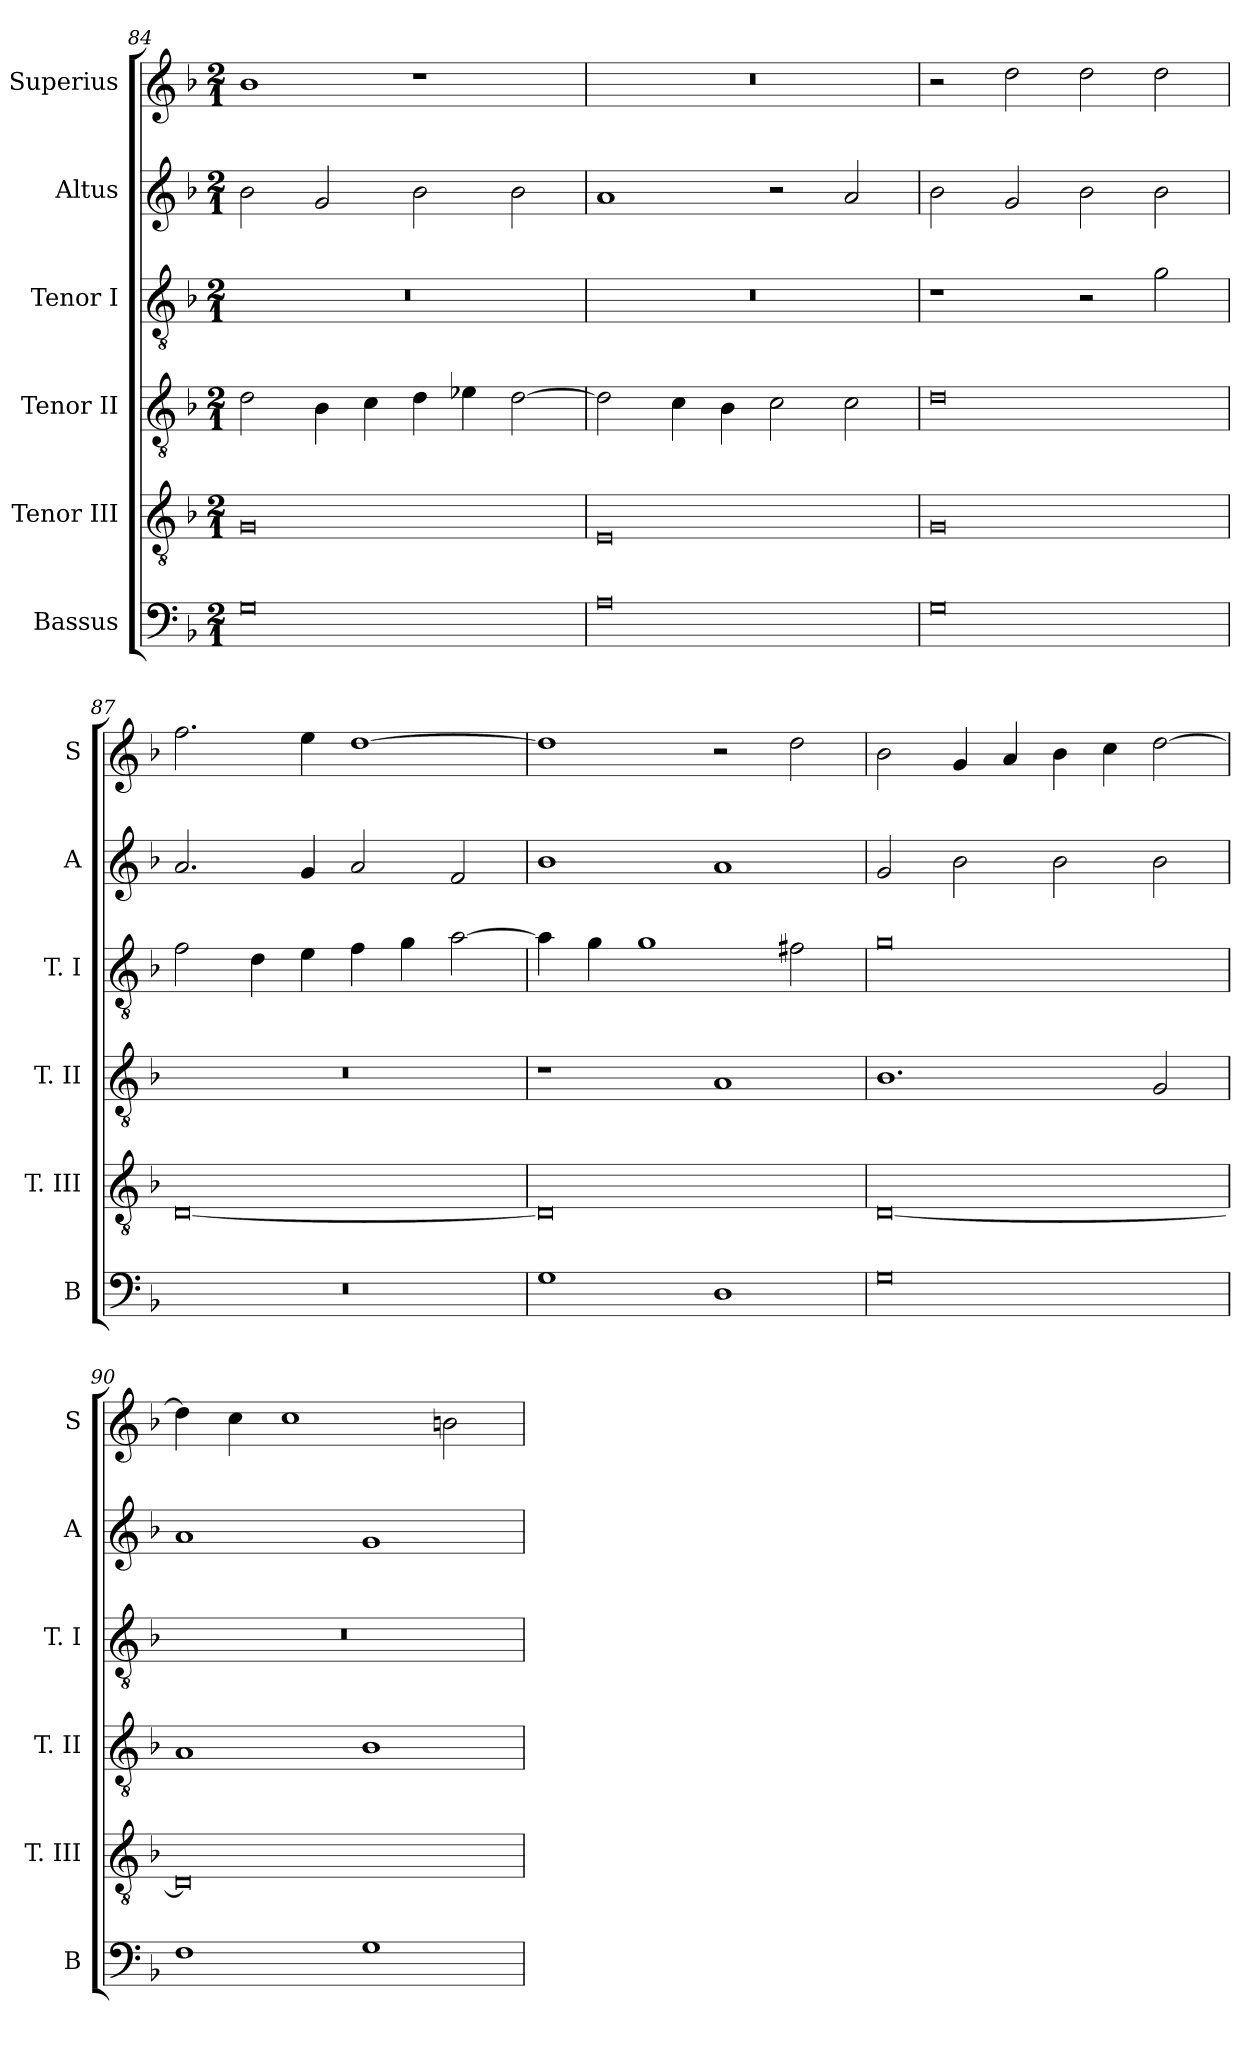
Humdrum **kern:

**kern	**kern	**kern	**kern	**kern	**kern
*part6	*part5	*part4	*part3	*part2	*part1
*staff6	*staff5	*staff4	*staff3	*staff2	*staff1
*I"Bassus	*I"Tenor III	*I"Tenor II	*I"Tenor I	*I"Altus	*I"Superius
*I'B	*I'T. III	*I'T. II	*I'T. I	*I'A	*I'S
*clefF4	*clefGv2	*clefGv2	*clefGv2	*clefG2	*clefG2
*k[b-]	*k[b-]	*k[b-]	*k[b-]	*k[b-]	*k[b-]
*F:	*F:	*F:	*F:	*F:	*F:
*M2/1	*M2/1	*M2/1	*M2/1	*M2/1	*M2/1
=84	=84	=84	=84	=84	=84
0G	0G	2d	0r	2b-	1b-
.	.	4B-	.	2g	.
.	.	4c	.	.	.
.	.	4d	.	2b-	1r
.	.	4e-X	.	.	.
.	.	[2d	.	2b-	.
=85	=85	=85	=85	=85	=85
0A	0E	2d]	0r	1a	0r
.	.	4c	.	.	.
.	.	4B-	.	.	.
.	.	2c	.	2r	.
.	.	2c	.	2a	.
=86	=86	=86	=86	=86	=86
0G	0G	0d	1r	2b-	2r
.	.	.	.	2g	2dd
.	.	.	2r	2b-	2dd
.	.	.	2g	2b-	2dd
=87	=87	=87	=87	=87	=87
0r	[0D	0r	2f	2.a	2.ff
.	.	.	4d	.	.
.	.	.	4e	4g	4ee
.	.	.	4f	2a	[1dd
.	.	.	4g	.	.
.	.	.	[2a	2f	.
=88	=88	=88	=88	=88	=88
1G	0D]	1r	4a]	1b-	1dd]
.	.	.	4g	.	.
.	.	.	1g	.	.
1D	.	1A	.	1a	2r
.	.	.	2f#X	.	2dd
=89	=89	=89	=89	=89	=89
0G	[0D	1.B-	0g	2g	2b-
.	.	.	.	2b-	4g
.	.	.	.	.	4a
.	.	.	.	2b-	4b-
.	.	.	.	.	4cc
.	.	2G	.	2b-	[2dd
=90	=90	=90	=90	=90	=90
1F	0D]	1A	0r	1a	4dd]
.	.	.	.	.	4cc
.	.	.	.	.	1cc
1G	.	1B-	.	1g	.
.	.	.	.	.	2bn
=	=	=	=	=	=
*-	*-	*-	*-	*-	*-
